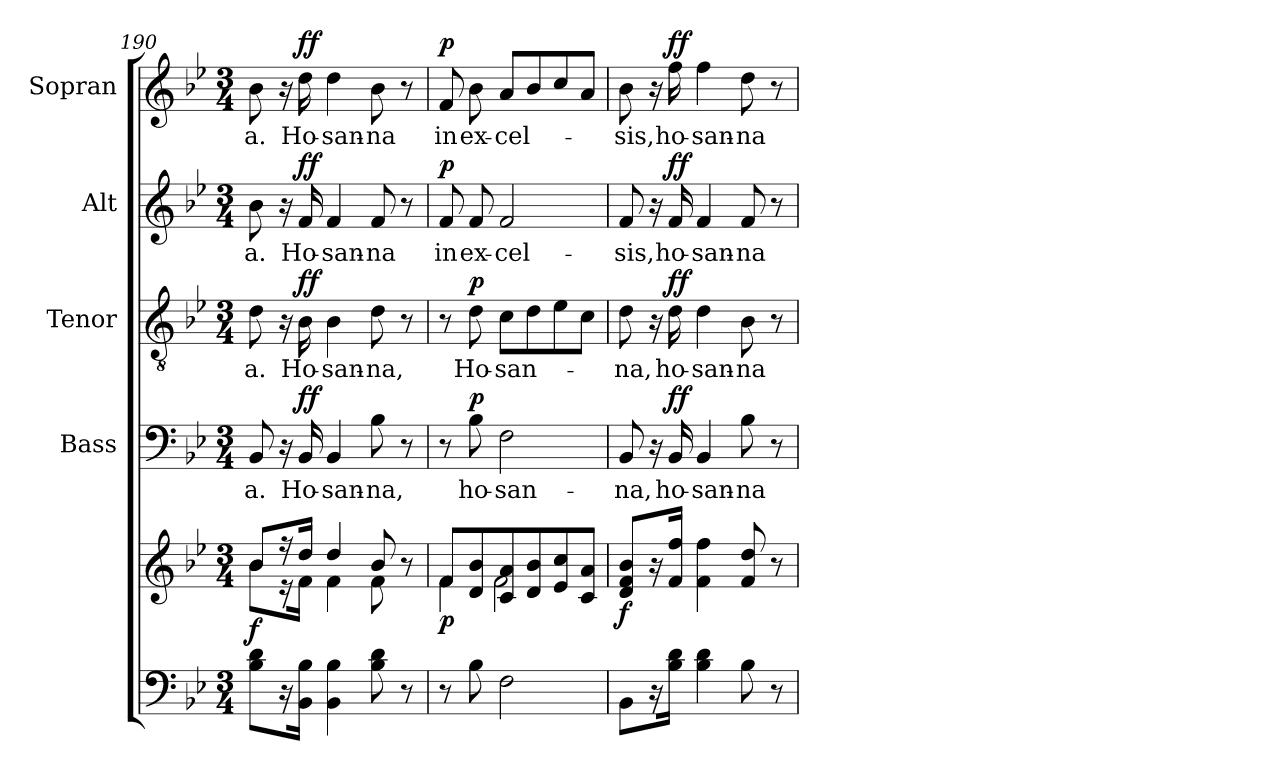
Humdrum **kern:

**kern	**kern	**dynam	**kern	**text	**dynam	**kern	**text	**dynam	**kern	**text	**dynam	**kern	**text	**dynam
*part5	*part5	*part5	*part4	*part4	*part4	*part3	*part3	*part3	*part2	*part2	*part2	*part1	*part1	*part1
*staff6	*staff5	*staff5/6	*staff4	*staff4	*staff4	*staff3	*staff3	*staff3	*staff2	*staff2	*staff2	*staff1	*staff1	*staff1
*	*	*	*I"Bass	*	*	*I"Tenor	*	*	*I"Alt	*	*	*I"Sopran	*	*
*	*	*	*I'B.	*	*	*I'T.	*	*	*I'A.	*	*	*I'S.	*	*
*clefF4	*clefG2	*	*clefF4	*	*	*clefGv2	*	*	*clefG2	*	*	*clefG2	*	*
*k[b-e-]	*k[b-e-]	*	*k[b-e-]	*	*	*k[b-e-]	*	*	*k[b-e-]	*	*	*k[b-e-]	*	*
*B-:	*B-:	*	*B-:	*	*	*B-:	*	*	*B-:	*	*	*B-:	*	*
*M3/4	*M3/4	*	*M3/4	*	*	*M3/4	*	*	*M3/4	*	*	*M3/4	*	*
=190	=190	=190	=190	=190	=190	=190	=190	=190	=190	=190	=190	=190	=190	=190
*	*^	*	*	*	*	*	*	*	*	*	*	*	*	*
!	!	!	!LO:DY:b	!	!LO:LY:b	!	!	!LO:LY:b	!	!	!LO:LY:b	!	!	!LO:LY:b	!
8B-\ 8d\L	8b-/L	8b-\L	f	8BB-/	-a.	.	8d\	-a.	.	8b-\	-a.	.	8b-\	-a.	.
16r	16r	16r	.	16r	.	.	16r	.	.	16r	.	.	16r	.	.
!	!	!	!	!	!LO:LY:b	!LO:DY:a	!	!LO:LY:b	!LO:DY:a	!	!LO:LY:b	!LO:DY:a	!	!LO:LY:b	!LO:DY:a
16BB-\ 16B-\Jk	16dd/Jk	16f\Jk	.	16BB-/	Ho-	ff	16B-\	Ho-	ff	16f/	Ho-	ff	16dd\	Ho-	ff
!	!	!	!	!	!LO:LY:b	!	!	!LO:LY:b	!	!	!LO:LY:b	!	!	!LO:LY:b	!
4BB-\ 4B-\	4dd/	4f\	.	4BB-/	-san-	.	4B-\	-san-	.	4f/	-san-	.	4dd\	-san-	.
!	!	!	!	!	!LO:LY:b	!	!	!LO:LY:b	!	!	!LO:LY:b	!	!	!LO:LY:b	!
8B-\ 8d\	8b-/	8f\	.	8B-\	-na,	.	8d\	-na,	.	8f/	-na	.	8b-\	-na	.
8r	8r	8ryy	.	8r	.	.	8r	.	.	8r	.	.	8r	.	.
!!LO:PB:g=z
=191	=191	=191	=191	=191	=191	=191	=191	=191	=191	=191	=191	=191	=191	=191	=191
!	!	!	!LO:DY:b	!	!	!	!	!	!	!	!LO:LY:b	!LO:DY:a	!	!LO:LY:b	!LO:DY:a
8r	8f/L	4f\	p	8r	.	.	8r	.	.	8f/	in	p	8f/	in	p
!	!	!	!	!	!LO:LY:b	!LO:DY:a	!	!LO:LY:b	!LO:DY:a	!	!LO:LY:b	!	!	!LO:LY:b	!
8B-\	8d/ 8b-/	.	.	8B-\	ho-	p	8d\	Ho-	p	8f/	ex-	.	8b-\	ex-	.
!	!	!	!	!	!LO:LY:b	!	!	!LO:LY:b	!	!	!LO:LY:b	!	!	!LO:LY:b	!
2F\	8c/ 8a/	2f\	.	2F\	-san-	.	8c\L	-san-	.	2f/	-cel-	.	8a/L	-cel-	.
.	8d/ 8b-/	.	.	.	.	.	8d\	.	.	.	.	.	8b-/	.	.
.	8e-/ 8cc/	.	.	.	.	.	8e-\	.	.	.	.	.	8cc/	.	.
.	8c/ 8a/J	.	.	.	.	.	8c\J	.	.	.	.	.	8a/J	.	.
*	*v	*v	*	*	*	*	*	*	*	*	*	*	*	*	*
=192	=192	=192	=192	=192	=192	=192	=192	=192	=192	=192	=192	=192	=192	=192
!	!	!LO:DY:b	!	!LO:LY:b	!	!	!LO:LY:b	!	!	!LO:LY:b	!	!	!LO:LY:b	!
8BB-\L	8d/ 8f/ 8b-/L	f	8BB-/	-na,	.	8d\	-na,	.	8f/	-sis,	.	8b-\	-sis,	.
16r	16r	.	16r	.	.	16r	.	.	16r	.	.	16r	.	.
!	!	!	!	!LO:LY:b	!LO:DY:a	!	!LO:LY:b	!LO:DY:a	!	!LO:LY:b	!LO:DY:a	!	!LO:LY:b	!LO:DY:a
16B-\ 16d\Jk	16f/ 16ff/Jk	.	16BB-/	ho-	ff	16d\	ho-	ff	16f/	ho-	ff	16ff\	ho-	ff
!	!	!	!	!LO:LY:b	!	!	!LO:LY:b	!	!	!LO:LY:b	!	!	!LO:LY:b	!
4B-\ 4d\	4f\ 4ff\	.	4BB-/	-san-	.	4d\	-san-	.	4f/	-san-	.	4ff\	-san-	.
!	!	!	!	!LO:LY:b	!	!	!LO:LY:b	!	!	!LO:LY:b	!	!	!LO:LY:b	!
8B-\	8f/ 8dd/	.	8B-\	-na	.	8B-\	-na	.	8f/	-na	.	8dd\	-na	.
8r	8r	.	8r	.	.	8r	.	.	8r	.	.	8r	.	.
=	=	=	=	=	=	=	=	=	=	=	=	=	=	=
*-	*-	*-	*-	*-	*-	*-	*-	*-	*-	*-	*-	*-	*-	*-
